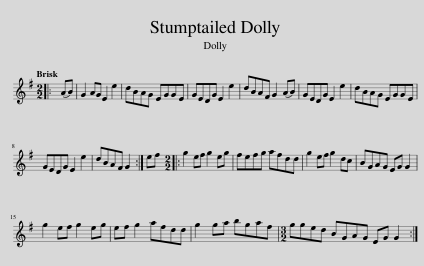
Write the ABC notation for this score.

X:1
L:1/8
Q:1/4=120
M:2/2
I:linebreak $
K:G
V:1 treble
V:1
|: (AB) | G2 AG E2 e2 | dBAG EGGE | GEDG E2 e2 | dBAF G2 (AB) | %5
 GEDG E2 e2 | dBAG EGGE |$ GEDG E2 e2 | dBAF G2 :| ef |: %10
[M:2/2] g2 ef g2 eg | fefg afdd | g2 ef g2 dc | BGAG EG G2 |$ g2 ef g2 eg | %15
 ef g2 afdd | g2 ga bgaf |[M:3/2] gged BGAG EG G2 :| %18
